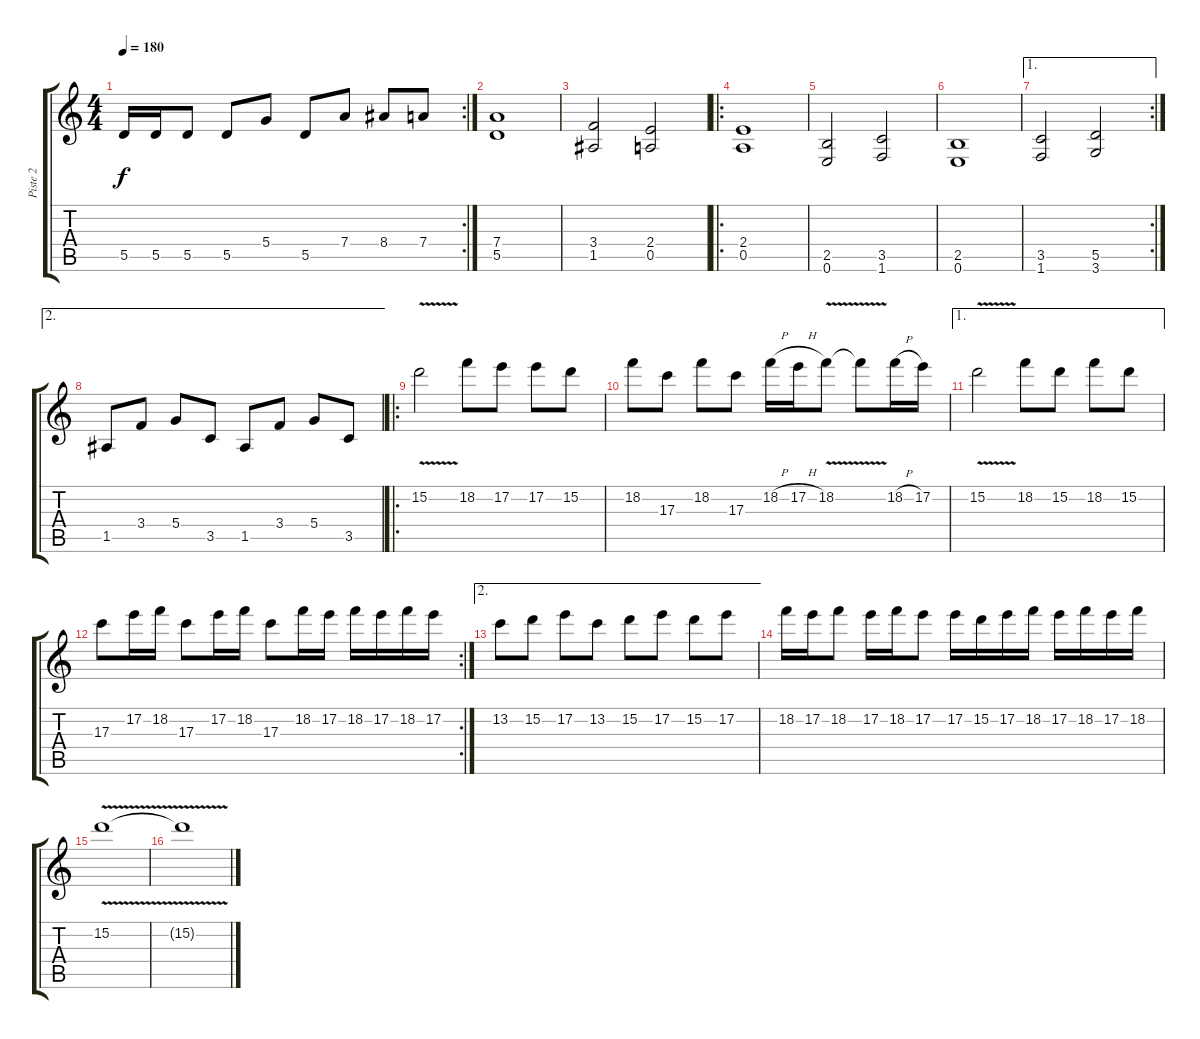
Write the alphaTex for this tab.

\track ("Piste 2" "Piste 2") {instrument distortionguitar}
\staff {score tabs}
\tuning (E4 B3 G3 D3 A2 E2) {hide}
\rc 2
\ts (4 4)
\tempo 180
\clef g2
\ks c
5.5.16{dy f} 5.5.16 5.5.8 5.5.8 5.4.8 5.5.8 7.4.8 8.4.8 7.4.8 |
(7.4 5.5).1 |
(3.4 1.5).2 (2.4 0.5).2 |
\ro
(2.4 0.5).1 |
(2.5 0.6).2 (3.5 1.6).2 |
(2.5 0.6).1 |
\ae 1
\rc 2
(3.5 1.6).2 (5.5 3.6).2 |
\ae 2
1.5.8 3.4.8 5.4.8 3.5.8 1.5.8 3.4.8 5.4.8 3.5.8 |
\ro
15.2{v}.2 18.2.8 17.2.8 17.2.8 15.2.8 |
18.2.8 17.3.8 18.2.8 17.3.8 18.2{h}.16 17.2{h}.16 18.2{v}.8 18.2{t}.8 18.2{h}.16 17.2.16 |
\ae 1
15.2{v}.2 18.2.8 15.2.8 18.2.8 15.2.8 |
\rc 2
17.3.8 17.2.16 18.2.16 17.3.8 17.2.16 18.2.16 17.3.8 18.2.16 17.2.16 18.2.16 17.2.16 18.2.16 17.2.16 |
\ae 2
13.2.8 15.2.8 17.2.8 13.2.8 15.2.8 17.2.8 15.2.8 17.2.8 |
18.2.16 17.2.16 18.2.8 17.2.16 18.2.16 17.2.8 17.2.16 15.2.16 17.2.16 18.2.16 17.2.16 18.2.16 17.2.16 18.2.16 |
15.2{v}.1 |
15.2{t}.1
